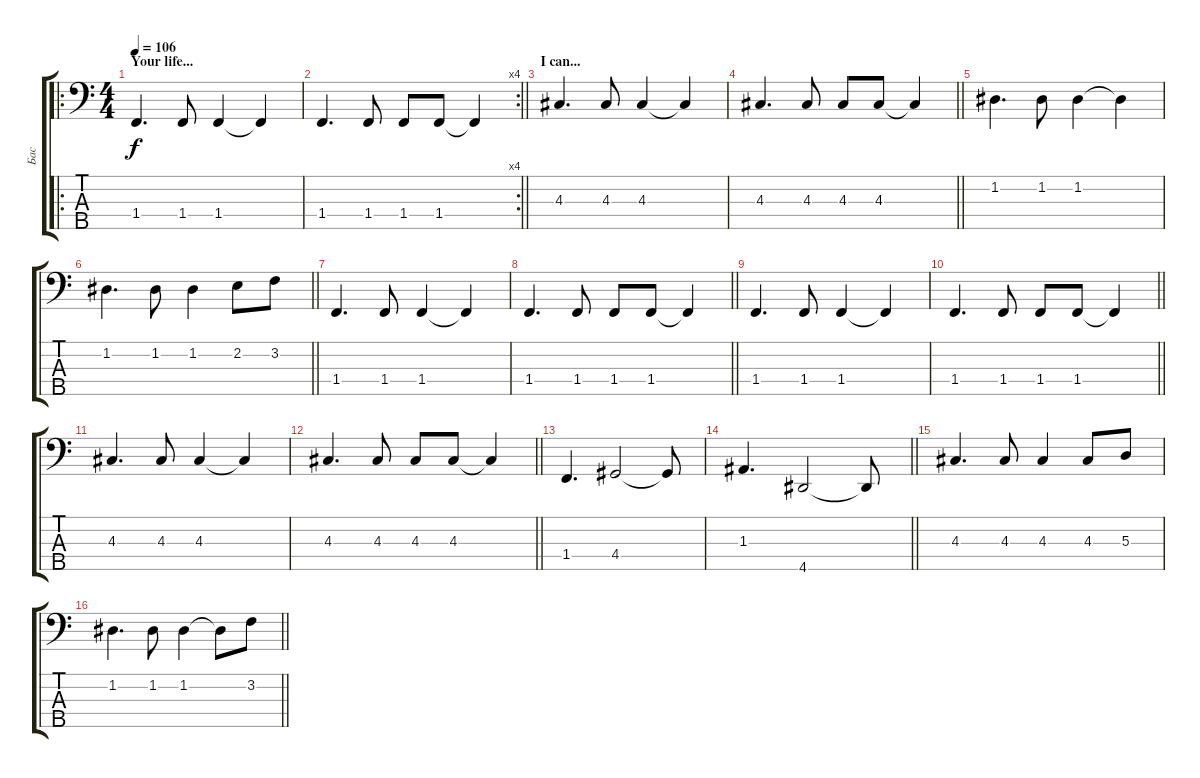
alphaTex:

\track ("Бас" "Бас") {instrument electricbassfinger}
\staff {score tabs}
\tuning (G2 D2 A1 E1 B0) {hide}
\ro
\ts (4 4)
\section ("" "Your life...")
\tempo 106
\clef f4
\ks c
1.4.4{d dy f} 1.4.8 1.4.4 1.4{t}.4 |
\rc 4
\barLineRight lightlight
1.4.4{d} 1.4.8 1.4.8 1.4.8 1.4{t}.4 |
\section ("" "I can...")
4.3.4{d} 4.3.8 4.3.4 4.3{t}.4 |
\barLineRight lightlight
4.3.4{d} 4.3.8 4.3.8 4.3.8 4.3{t}.4 |
1.2.4{d} 1.2.8 1.2.4 1.2{t}.4 |
\barLineRight lightlight
1.2.4{d} 1.2.8 1.2.4 2.2.8 3.2.8 |
1.4.4{d} 1.4.8 1.4.4 1.4{t}.4 |
\barLineRight lightlight
1.4.4{d} 1.4.8 1.4.8 1.4.8 1.4{t}.4 |
1.4.4{d} 1.4.8 1.4.4 1.4{t}.4 |
\barLineRight lightlight
1.4.4{d} 1.4.8 1.4.8 1.4.8 1.4{t}.4 |
4.3.4{d} 4.3.8 4.3.4 4.3{t}.4 |
\barLineRight lightlight
4.3.4{d} 4.3.8 4.3.8 4.3.8 4.3{t}.4 |
1.4.4{d} 4.4.2 4.4{t}.8 |
\barLineRight lightlight
1.3.4{d} 4.5.2 4.5{t}.8 |
4.3.4{d} 4.3.8 4.3.4 4.3.8 5.3.8 |
\barLineRight lightlight
1.2.4{d} 1.2.8 1.2.4 1.2{t}.8 3.2.8
